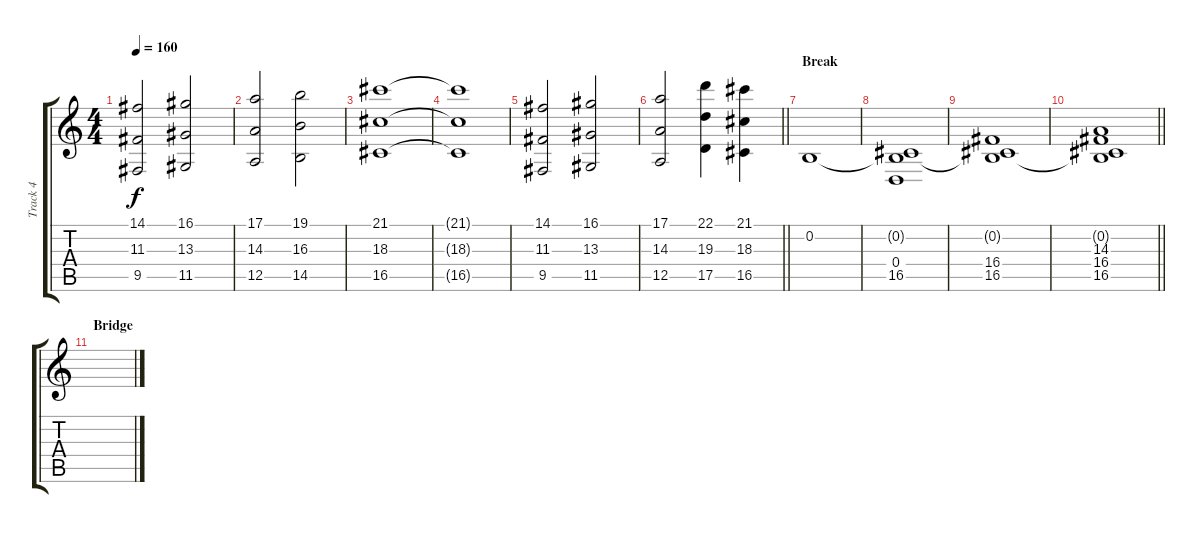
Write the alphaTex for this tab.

\track ("Track 4" "Track 4") {instrument synthstrings1}
\staff {score tabs}
\tuning (E4 B3 G3 D3 A2 E2) {hide}
\ts (4 4)
\tempo 160
\clef g2
\ks c
(14.1 11.3 9.5).2{dy f} (16.1 13.3 11.5).2 |
(17.1 14.3 12.5).2 (19.1 16.3 14.5).2 |
(21.1 18.3 16.5).1 |
(21.1{t} 18.3{t} 16.5{t}).1 |
(14.1 11.3 9.5).2 (16.1 13.3 11.5).2 |
\barLineRight lightlight
(17.1 14.3 12.5).2 (22.1 19.3 17.5).4 (21.1 18.3 16.5).4 |
\section ("" "Break")
0.2.1{instrument choiraahs} |
(0.2{t} 0.4 16.5).1 |
(0.2{t} 16.4 16.5).1 |
\barLineRight lightlight
(0.2{t} 14.3 16.4 16.5).1 |
\section ("" "Bridge")
